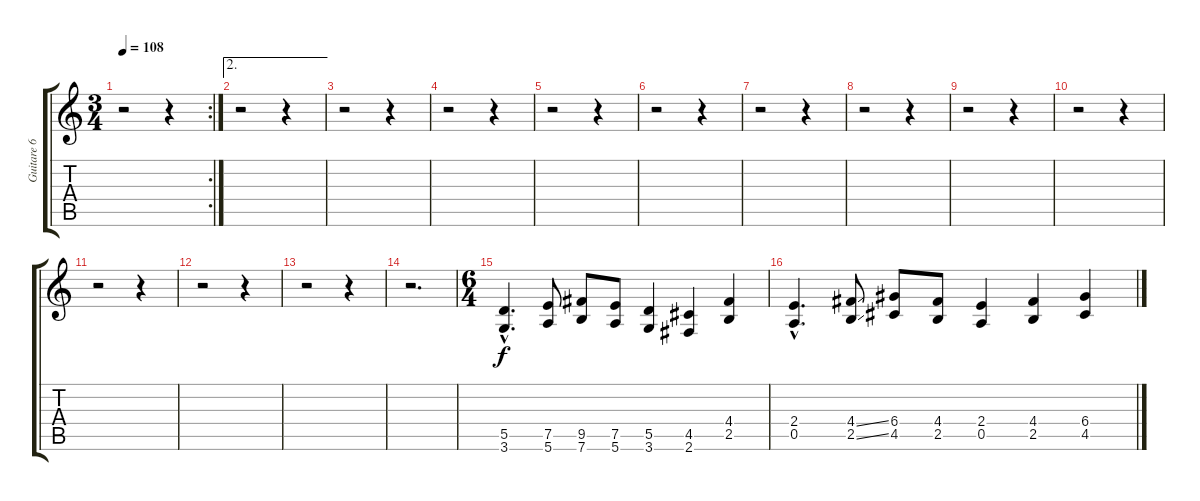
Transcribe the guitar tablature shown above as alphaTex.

\track ("Guitare 6 W / Disto" "Guitare 6 ") {instrument distortionguitar}
\staff {score tabs}
\tuning (E4 B3 G3 D3 A2 E2) {hide}
\rc 2
\ts (3 4)
\tempo 108
\clef g2
\ks c
r.2{dy f} r.4 |
\ae 2
r.2 r.4 |
r.2 r.4 |
r.2 r.4 |
r.2 r.4 |
r.2 r.4 |
r.2 r.4 |
r.2 r.4 |
r.2 r.4 |
r.2 r.4 |
r.2 r.4 |
r.2 r.4 |
r.2 r.4 |
r.2{d} |
\ts (6 4)
(5.5{hac} 3.6{hac}).4{d} (7.5 5.6).8 (9.5 7.6).8 (7.5 5.6).8 (5.5 3.6).4 (4.5 2.6).4 (4.4 2.5).4 |
(2.4{hac} 0.5{hac}).4{d} (4.4{ss} 2.5{ss}).8 (6.4 4.5).8 (4.4 2.5).8 (2.4 0.5).4 (4.4 2.5).4 (6.4 4.5).4
